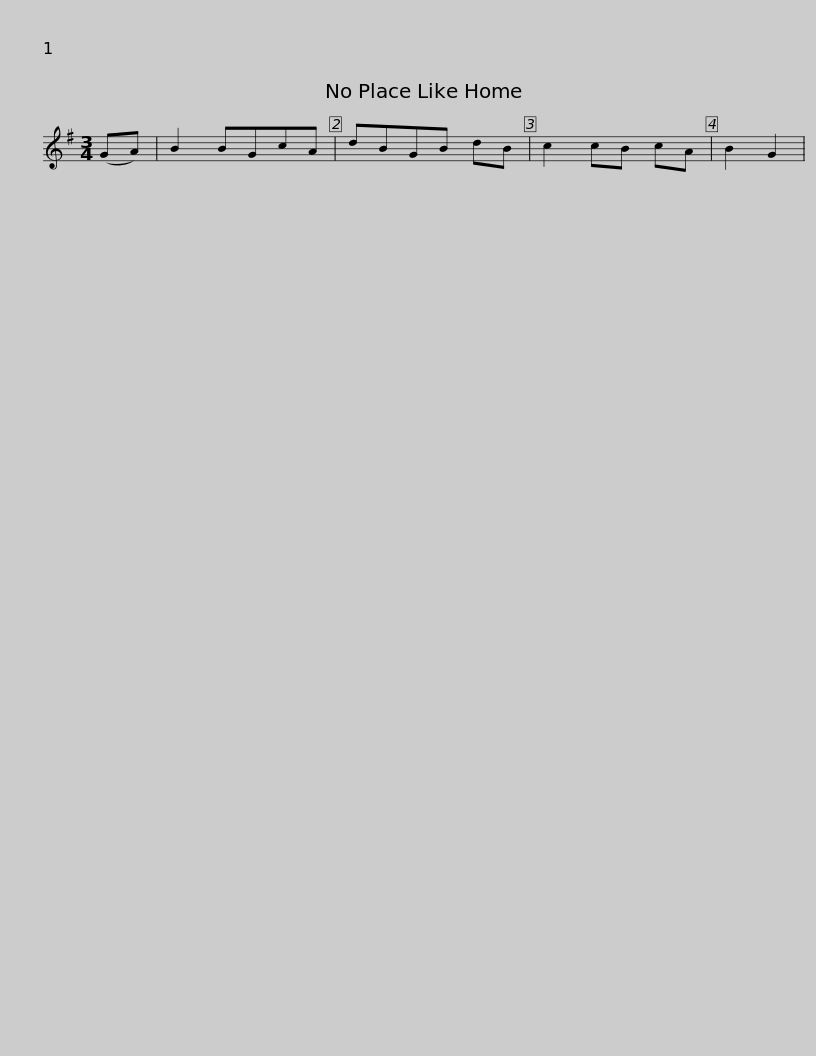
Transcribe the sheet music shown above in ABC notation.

X:1
L:1/8
M:3/4
I:linebreak $
K:G
V:1 treble
V:1
 (GA) | B2 BGcA | dBGB dB | c2 cB cA | B2 G2 | %5
